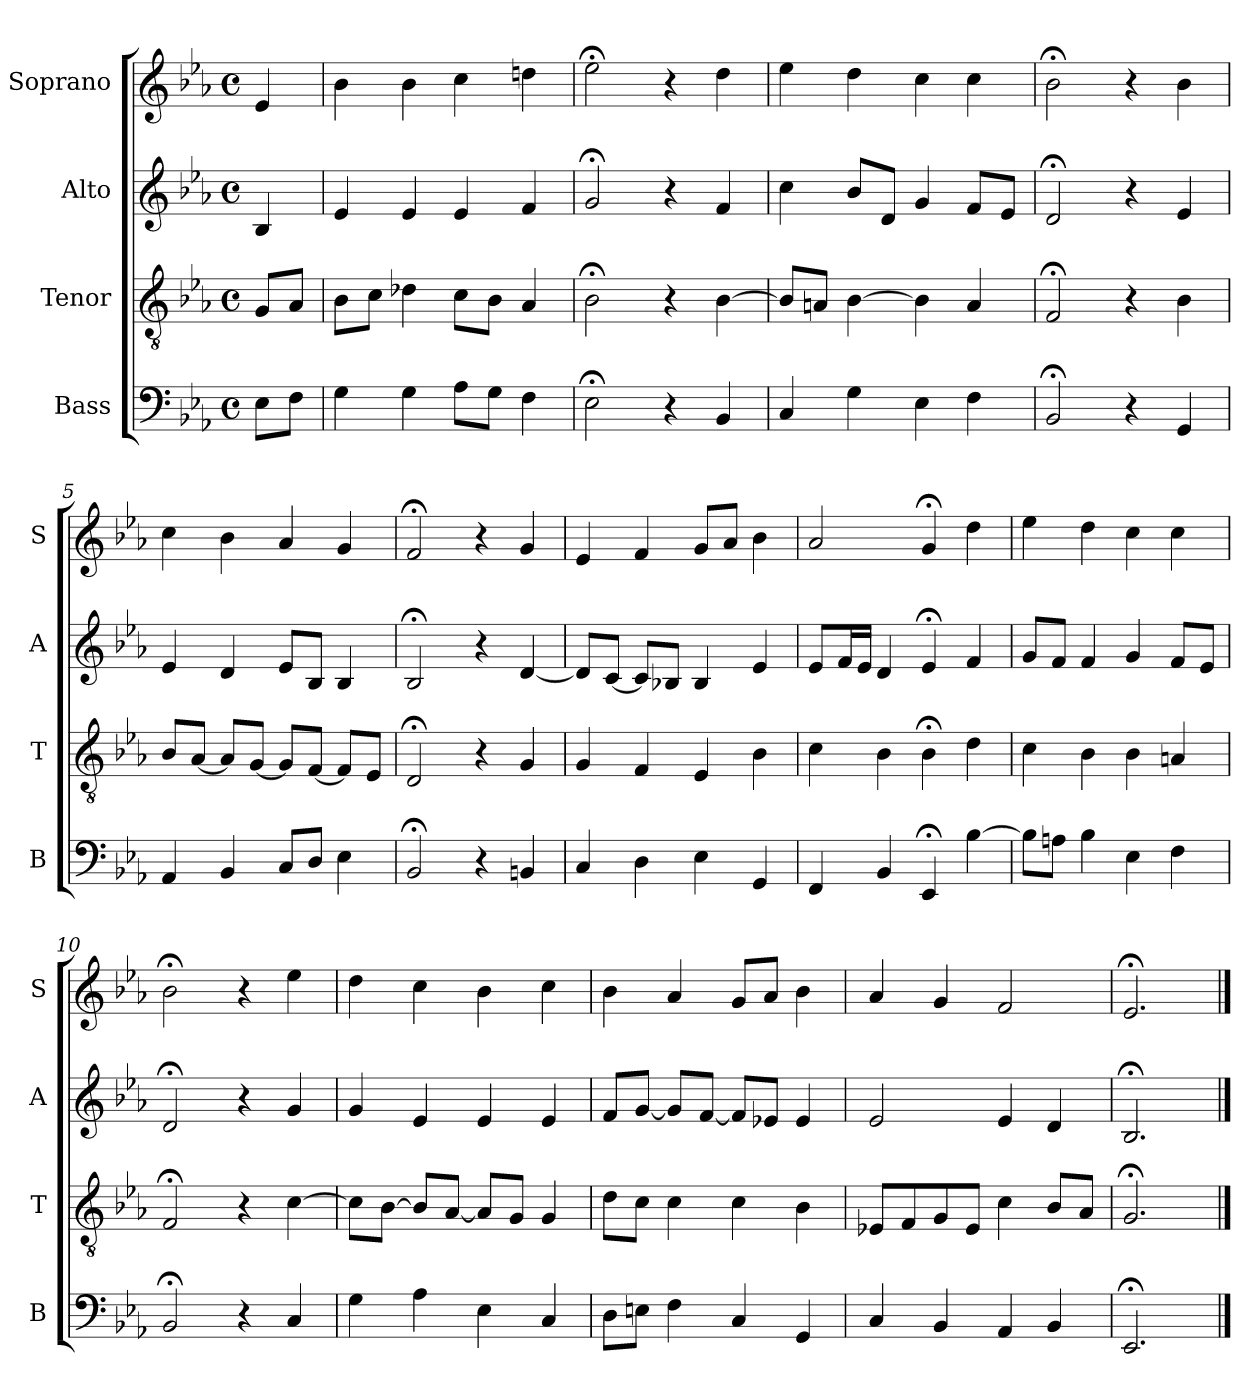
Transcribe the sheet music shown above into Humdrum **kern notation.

**kern	**kern	**kern	**kern
*part4	*part3	*part2	*part1
*staff4	*staff3	*staff2	*staff1
*I"Bass	*I"Tenor	*I"Alto	*I"Soprano
*I'B	*I'T	*I'A	*I'S
*clefF4	*clefGv2	*clefG2	*clefG2
*k[b-e-a-]	*k[b-e-a-]	*k[b-e-a-]	*k[b-e-a-]
*E-:	*E-:	*E-:	*E-:
*M4/4	*M4/4	*M4/4	*M4/4
*met(c)	*met(c)	*met(c)	*met(c)
*MM100	*MM100	*MM100	*MM100
=	=	=	=
8E-L	8GL	4B-i	4e-i
8FJ	8A-J	.	.
=1	=1	=1	=1
4G	8B-L	4e-i	4b-i
.	8cJ	.	.
4G	4d-X	4e-	4b-
8A-L	8cL	4e-	4cc
8GJ	8B-J	.	.
4F	4A-	4f	4ddn
=2	=2	=2	=2
2E-;<	2B-;<	2g;<	2ee-;<
4r	4r	4r	4r
4BB-	[4B-	4f	4dd
=3	=3	=3	=3
4C	8B-L]	4cc	4ee-
.	8AnJ	.	.
4G	[4B-	8b-L	4dd
.	.	8dJ	.
4E-	4B-]	4g	4cc
4F	4A	8fL	4cc
.	.	8e-J	.
=4	=4	=4	=4
2BB-;<	2F;<	2d;<	2b-;<
4r	4r	4r	4r
4GG	4B-	4e-	4b-
=5	=5	=5	=5
4AA-	8B-L	4e-	4cc
.	[8A-J	.	.
4BB-	8A-L]	4d	4b-
.	[8GJ	.	.
8CL	8GL]	8e-L	4a-
8DJ	[8FJ	8B-J	.
4E-	8FL]	4B-i	4g
.	8E-J	.	.
=6	=6	=6	=6
2BB-;<	2D;<i	2B-;<i	2f;<
4r	4r	4r	4r
4BBn	4Gi	[4di	4g
=7	=7	=7	=7
4C	4G	8diL]	4e-
.	.	[8cJ	.
4D	4F	8cL]	4f
.	.	8B-XJ	.
4E-	4E-	4B-	8gL
.	.	.	8a-J
4GG	4B-	4e-	4b-
=8	=8	=8	=8
4FF	4c	8e-L	2a-
.	.	16fL	.
.	.	16e-JJ	.
4BB-	4B-	4d	.
4EE-;<	4B-;<	4e-;<	4g;<
[4B-	4d	4f	4dd
=9	=9	=9	=9
8B-L]	4c	8gL	4ee-
8AnJ	.	8fJ	.
4B-	4B-	4f	4dd
4E-	4B-	4g	4cc
4F	4An	8fL	4cc
.	.	8e-J	.
=10	=10	=10	=10
2BB-;<	2F;<i	2d;<i	2b-;<
4r	4r	4r	4r
4C	[4ci	4gi	4ee-
=11	=11	=11	=11
4G	8ciL]	4g	4dd
.	[8B-J	.	.
4A-	8B-L]	4e-	4cc
.	[8A-J	.	.
4E-	8A-L]	4e-	4b-
.	8GJ	.	.
4C	4G	4e-	4cc
=12	=12	=12	=12
8DL	8dL	8fL	4b-
8EnJ	8cJ	[8gJ	.
4F	4c	8gL]	4a-
.	.	[8fJ	.
4C	4c	8fL]	8gL
.	.	8e-XJ	8a-J
4GG	4B-	4e-	4b-
=13	=13	=13	=13
4C	8E-XL	2e-	4a-
.	8F	.	.
4BB-	8G	.	4g
.	8E-J	.	.
4AA-	4c	4e-	2f
4BB-	8B-L	4d	.
.	8A-J	.	.
=14	=14	=14	=14
2.EE-;<	2.G;<	2.B-;<	2.e-;<
==	==	==	==
*-	*-	*-	*-
